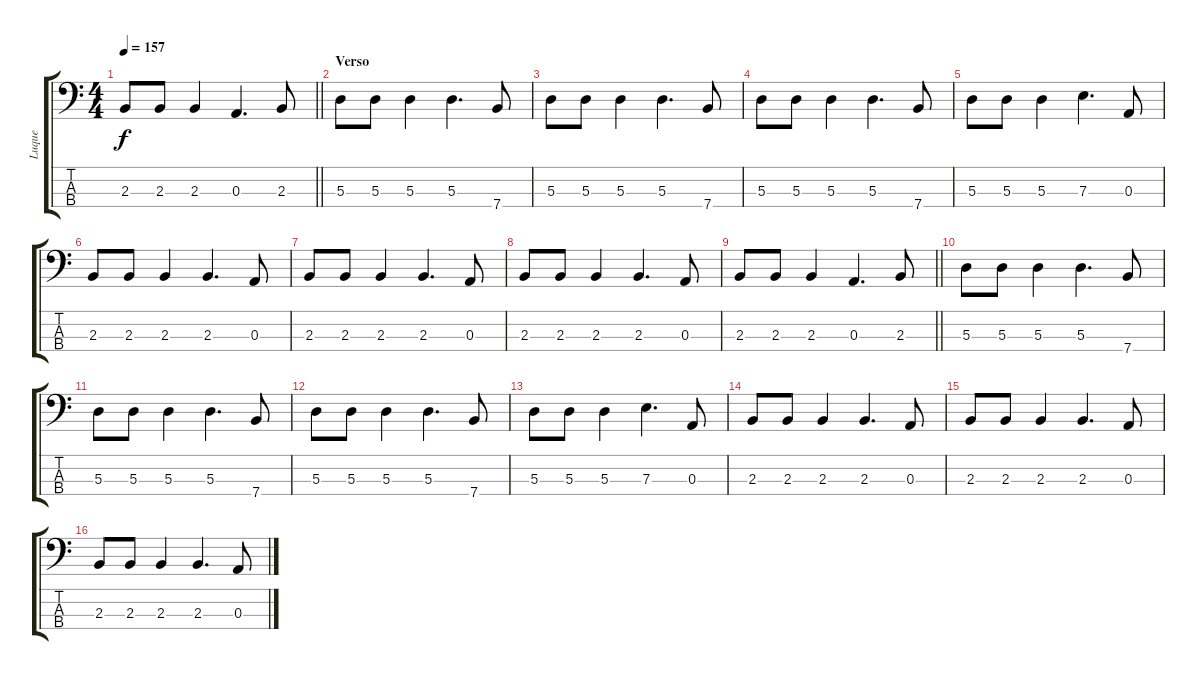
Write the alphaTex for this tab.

\track ("Luque" "Luque") {instrument electricbassfinger}
\staff {score tabs}
\tuning (G2 D2 A1 E1) {hide}
\ts (4 4)
\tempo 157
\clef f4
\barLineRight lightlight
\ks c
2.3.8{dy f} 2.3.8 2.3.4 0.3.4{d} 2.3.8 |
\section ("" "Verso")
5.3.8 5.3.8 5.3.4 5.3.4{d} 7.4.8 |
5.3.8 5.3.8 5.3.4 5.3.4{d} 7.4.8 |
5.3.8 5.3.8 5.3.4 5.3.4{d} 7.4.8 |
5.3.8 5.3.8 5.3.4 7.3.4{d} 0.3.8 |
2.3.8 2.3.8 2.3.4 2.3.4{d} 0.3.8 |
2.3.8 2.3.8 2.3.4 2.3.4{d} 0.3.8 |
2.3.8 2.3.8 2.3.4 2.3.4{d} 0.3.8 |
\barLineRight lightlight
2.3.8 2.3.8 2.3.4 0.3.4{d} 2.3.8 |
5.3.8 5.3.8 5.3.4 5.3.4{d} 7.4.8 |
5.3.8 5.3.8 5.3.4 5.3.4{d} 7.4.8 |
5.3.8 5.3.8 5.3.4 5.3.4{d} 7.4.8 |
5.3.8 5.3.8 5.3.4 7.3.4{d} 0.3.8 |
2.3.8 2.3.8 2.3.4 2.3.4{d} 0.3.8 |
2.3.8 2.3.8 2.3.4 2.3.4{d} 0.3.8 |
2.3.8 2.3.8 2.3.4 2.3.4{d} 0.3.8
